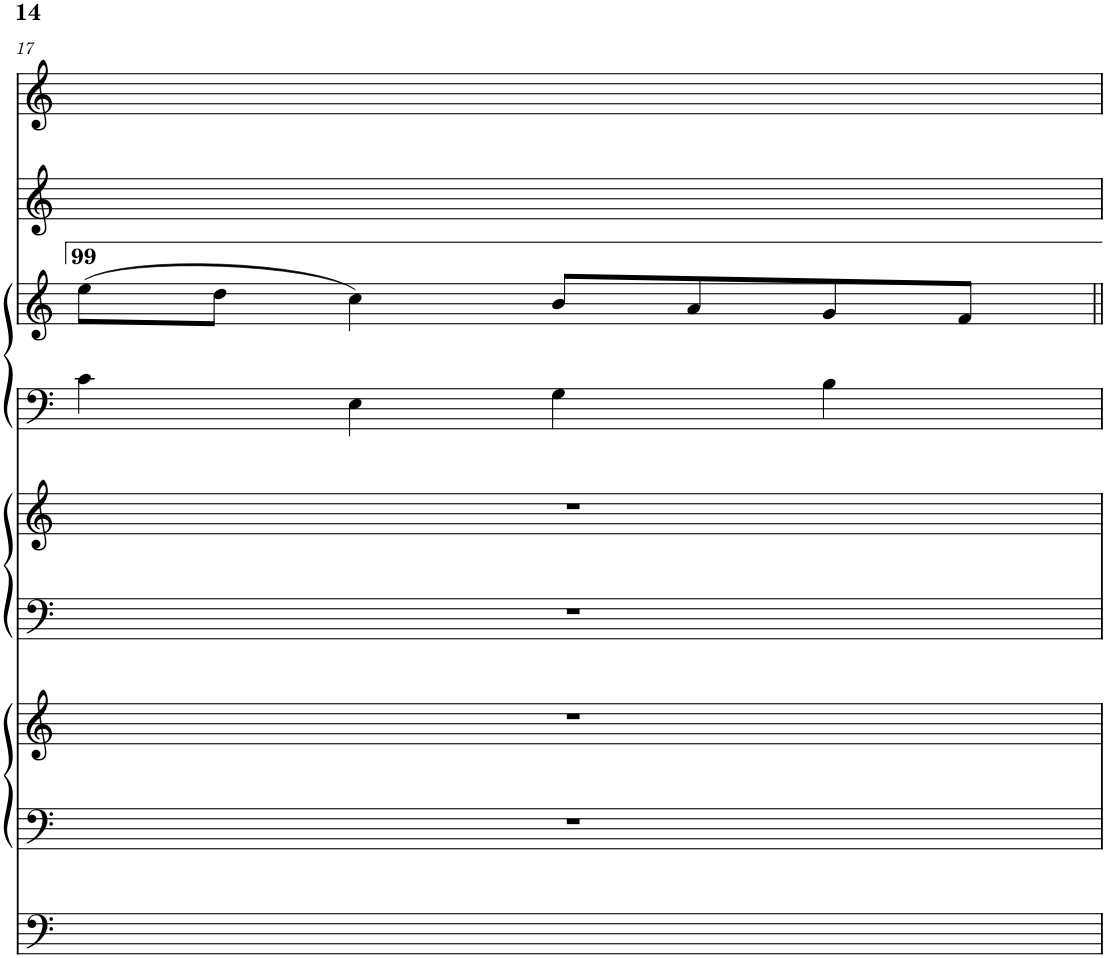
**kern	**kern	**kern	**kern	**kern	**kern	**kern	**kern	**kern
*part6	*part5	*part5	*part4	*part4	*part3	*part3	*part2	*part1
*staff9	*staff8	*staff7	*staff6	*staff5	*staff4	*staff3	*staff2	*staff1
*I"Voice	*I"Piano	*	*I"Piano	*	*I"Piano	*	*I"Voice	*I"Voice
*I'V	*I'Pno	*	*I'Pno	*	*I'Pno	*	*I'V	*I'V
!!LO:PB:g=z
*clefF4	*clefF4	*clefG2	*clefF4	*clefG2	*clefF4	*clefG2	*clefG2	*clefG2
*k[]	*k[]	*k[]	*k[]	*k[]	*k[]	*k[]	*k[]	*k[]
*M4/4	*	*	*	*	*M4/4	*M4/4	*M4/4	*M4/4
=17	=17	=17	=17	=17	=17	=17	=17	=17
1ryy	1r	1r	1r	1r	4c\	(>8ee\L	1ryy	1ryy
.	.	.	.	.	.	8dd\J	.	.
.	.	.	.	.	4E\	4cc\)	.	.
.	.	.	.	.	4G\	8b/L	.	.
.	.	.	.	.	.	8a/	.	.
.	.	.	.	.	4B\	8g/	.	.
.	.	.	.	.	.	8f/J	.	.
=	=	=	=	=	=	=	=	=
*-	*-	*-	*-	*-	*-	*-	*-	*-
